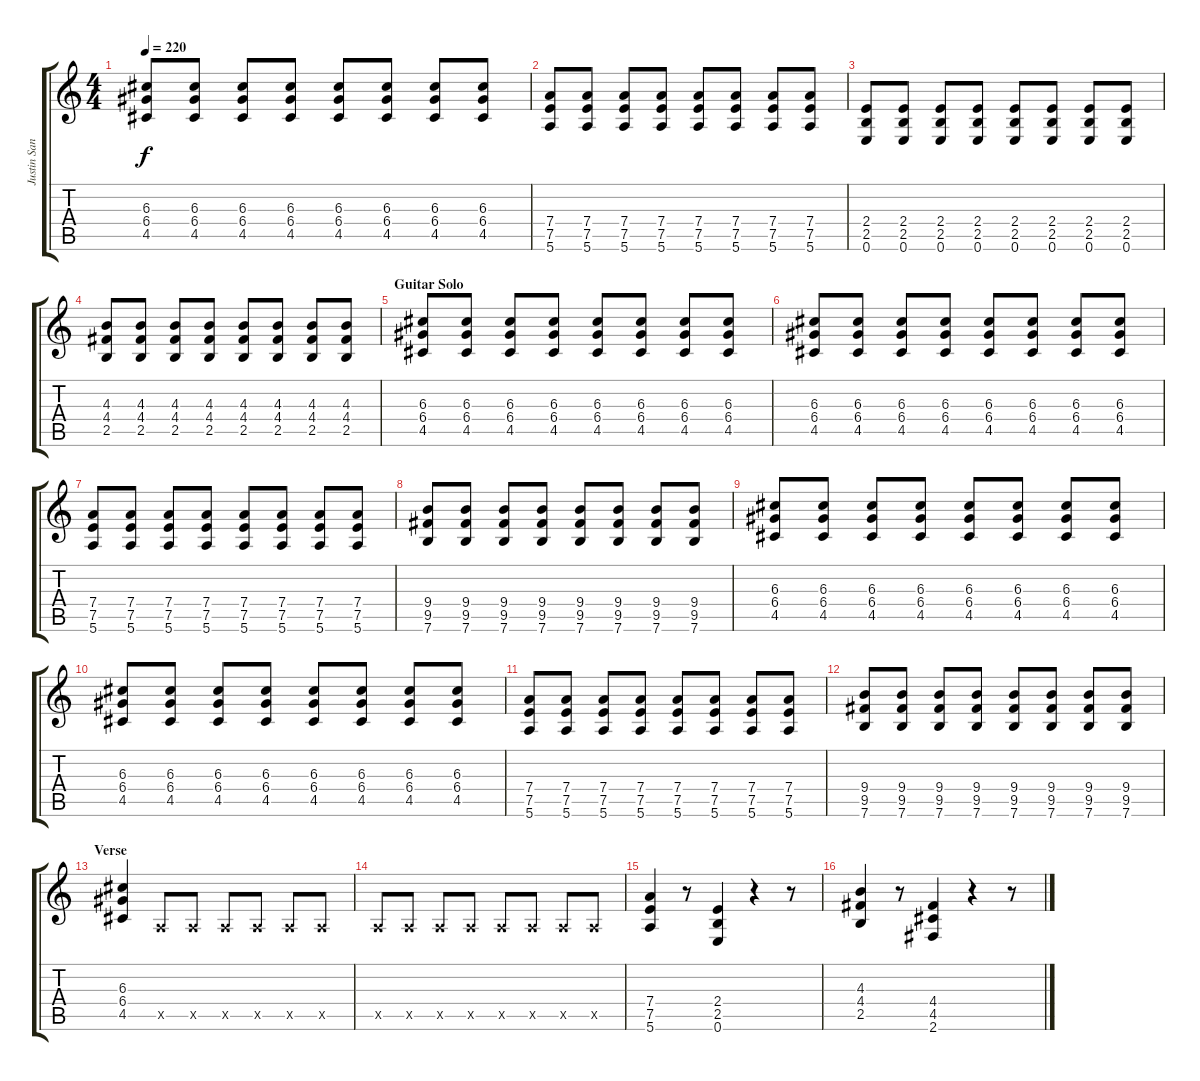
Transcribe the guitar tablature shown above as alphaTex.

\track ("Justin Sane " "Justin San") {instrument overdrivenguitar}
\staff {score tabs}
\tuning (E4 B3 G3 D3 A2 E2) {hide}
\ts (4 4)
\tempo 220
\clef g2
\ks c
(6.3 6.4 4.5).8{dy f} (6.3 6.4 4.5).8 (6.3 6.4 4.5).8 (6.3 6.4 4.5).8 (6.3 6.4 4.5).8 (6.3 6.4 4.5).8 (6.3 6.4 4.5).8 (6.3 6.4 4.5).8 |
(7.4 7.5 5.6).8 (7.4 7.5 5.6).8 (7.4 7.5 5.6).8 (7.4 7.5 5.6).8 (7.4 7.5 5.6).8 (7.4 7.5 5.6).8 (7.4 7.5 5.6).8 (7.4 7.5 5.6).8 |
(2.4 2.5 0.6).8 (2.4 2.5 0.6).8 (2.4 2.5 0.6).8 (2.4 2.5 0.6).8 (2.4 2.5 0.6).8 (2.4 2.5 0.6).8 (2.4 2.5 0.6).8 (2.4 2.5 0.6).8 |
(4.3 4.4 2.5).8 (4.3 4.4 2.5).8 (4.3 4.4 2.5).8 (4.3 4.4 2.5).8 (4.3 4.4 2.5).8 (4.3 4.4 2.5).8 (4.3 4.4 2.5).8 (4.3 4.4 2.5).8 |
\section ("" "Guitar Solo")
(6.3 6.4 4.5).8 (6.3 6.4 4.5).8 (6.3 6.4 4.5).8 (6.3 6.4 4.5).8 (6.3 6.4 4.5).8 (6.3 6.4 4.5).8 (6.3 6.4 4.5).8 (6.3 6.4 4.5).8 |
(6.3 6.4 4.5).8 (6.3 6.4 4.5).8 (6.3 6.4 4.5).8 (6.3 6.4 4.5).8 (6.3 6.4 4.5).8 (6.3 6.4 4.5).8 (6.3 6.4 4.5).8 (6.3 6.4 4.5).8 |
(7.4 7.5 5.6).8 (7.4 7.5 5.6).8 (7.4 7.5 5.6).8 (7.4 7.5 5.6).8 (7.4 7.5 5.6).8 (7.4 7.5 5.6).8 (7.4 7.5 5.6).8 (7.4 7.5 5.6).8 |
(9.4 9.5 7.6).8 (9.4 9.5 7.6).8 (9.4 9.5 7.6).8 (9.4 9.5 7.6).8 (9.4 9.5 7.6).8 (9.4 9.5 7.6).8 (9.4 9.5 7.6).8 (9.4 9.5 7.6).8 |
(6.3 6.4 4.5).8 (6.3 6.4 4.5).8 (6.3 6.4 4.5).8 (6.3 6.4 4.5).8 (6.3 6.4 4.5).8 (6.3 6.4 4.5).8 (6.3 6.4 4.5).8 (6.3 6.4 4.5).8 |
(6.3 6.4 4.5).8 (6.3 6.4 4.5).8 (6.3 6.4 4.5).8 (6.3 6.4 4.5).8 (6.3 6.4 4.5).8 (6.3 6.4 4.5).8 (6.3 6.4 4.5).8 (6.3 6.4 4.5).8 |
(7.4 7.5 5.6).8 (7.4 7.5 5.6).8 (7.4 7.5 5.6).8 (7.4 7.5 5.6).8 (7.4 7.5 5.6).8 (7.4 7.5 5.6).8 (7.4 7.5 5.6).8 (7.4 7.5 5.6).8 |
(9.4 9.5 7.6).8 (9.4 9.5 7.6).8 (9.4 9.5 7.6).8 (9.4 9.5 7.6).8 (9.4 9.5 7.6).8 (9.4 9.5 7.6).8 (9.4 9.5 7.6).8 (9.4 9.5 7.6).8 |
\section ("" "Verse")
(6.3 6.4 4.5).4 0.5{x}.8 0.5{x}.8 0.5{x}.8 0.5{x}.8 0.5{x}.8 0.5{x}.8 |
0.5{x}.8 0.5{x}.8 0.5{x}.8 0.5{x}.8 0.5{x}.8 0.5{x}.8 0.5{x}.8 0.5{x}.8 |
(7.4 7.5 5.6).4 r.8 (2.4 2.5 0.6).4 r.4 r.8 |
(4.3 4.4 2.5).4 r.8 (4.4 4.5 2.6).4 r.4 r.8
